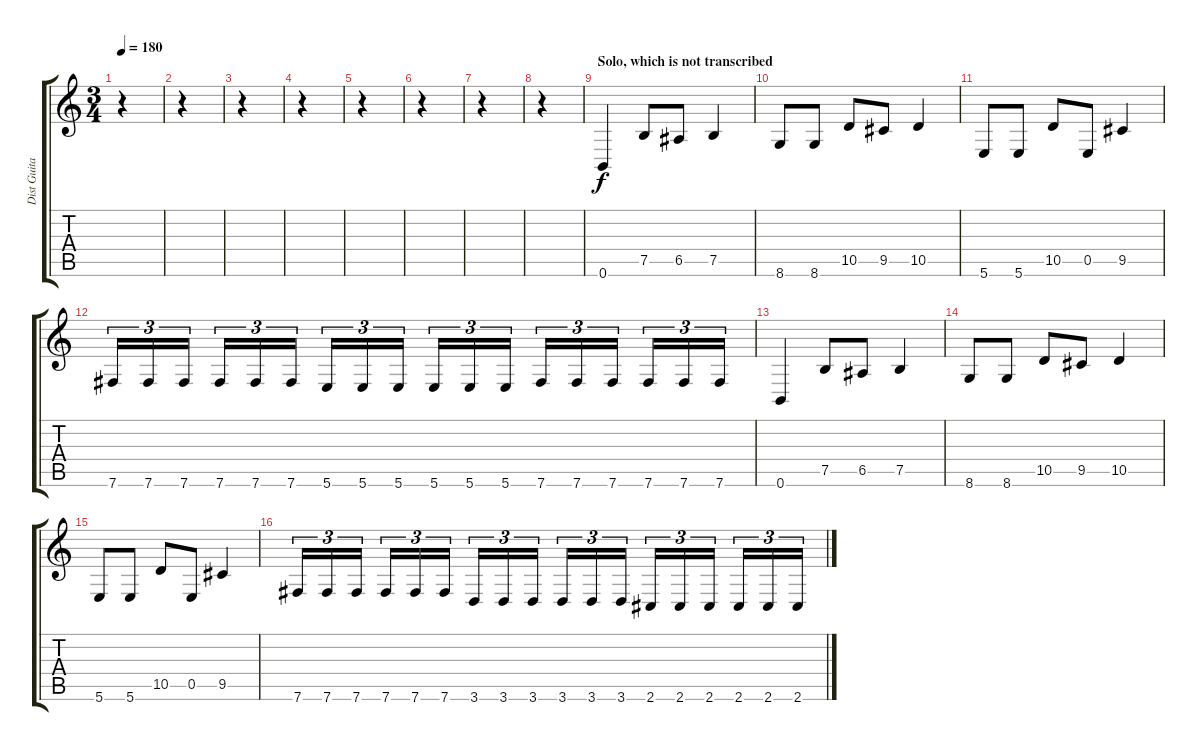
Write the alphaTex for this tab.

\track ("Dist Guitar 1" "Dist Guita") {instrument distortionguitar}
\staff {score tabs}
\tuning (B3 Gb3 D3 A2 E2 B1) {hide}
\ts (3 4)
\tempo 180
\clef g2
\ks c
r.4{dy f} |
r.4 |
r.4 |
r.4 |
r.4 |
r.4 |
r.4 |
r.4 |
\section ("" "Solo, which is not transcribed")
0.6.4 7.5.8 6.5.8 7.5.4 |
8.6.8 8.6.8 10.5.8 9.5.8 10.5.4 |
5.6.8 5.6.8 10.5.8 0.5.8 9.5.4 |
7.6.16{tu (3 2)} 7.6.16{tu (3 2)} 7.6.16{tu (3 2)} 7.6.16{tu (3 2)} 7.6.16{tu (3 2)} 7.6.16{tu (3 2)} 5.6.16{tu (3 2)} 5.6.16{tu (3 2)} 5.6.16{tu (3 2)} 5.6.16{tu (3 2)} 5.6.16{tu (3 2)} 5.6.16{tu (3 2)} 7.6.16{tu (3 2)} 7.6.16{tu (3 2)} 7.6.16{tu (3 2)} 7.6.16{tu (3 2)} 7.6.16{tu (3 2)} 7.6.16{tu (3 2)} |
0.6.4 7.5.8 6.5.8 7.5.4 |
8.6.8 8.6.8 10.5.8 9.5.8 10.5.4 |
5.6.8 5.6.8 10.5.8 0.5.8 9.5.4 |
7.6.16{tu (3 2)} 7.6.16{tu (3 2)} 7.6.16{tu (3 2)} 7.6.16{tu (3 2)} 7.6.16{tu (3 2)} 7.6.16{tu (3 2)} 3.6.16{tu (3 2)} 3.6.16{tu (3 2)} 3.6.16{tu (3 2)} 3.6.16{tu (3 2)} 3.6.16{tu (3 2)} 3.6.16{tu (3 2)} 2.6.16{tu (3 2)} 2.6.16{tu (3 2)} 2.6.16{tu (3 2)} 2.6.16{tu (3 2)} 2.6.16{tu (3 2)} 2.6.16{tu (3 2)}
